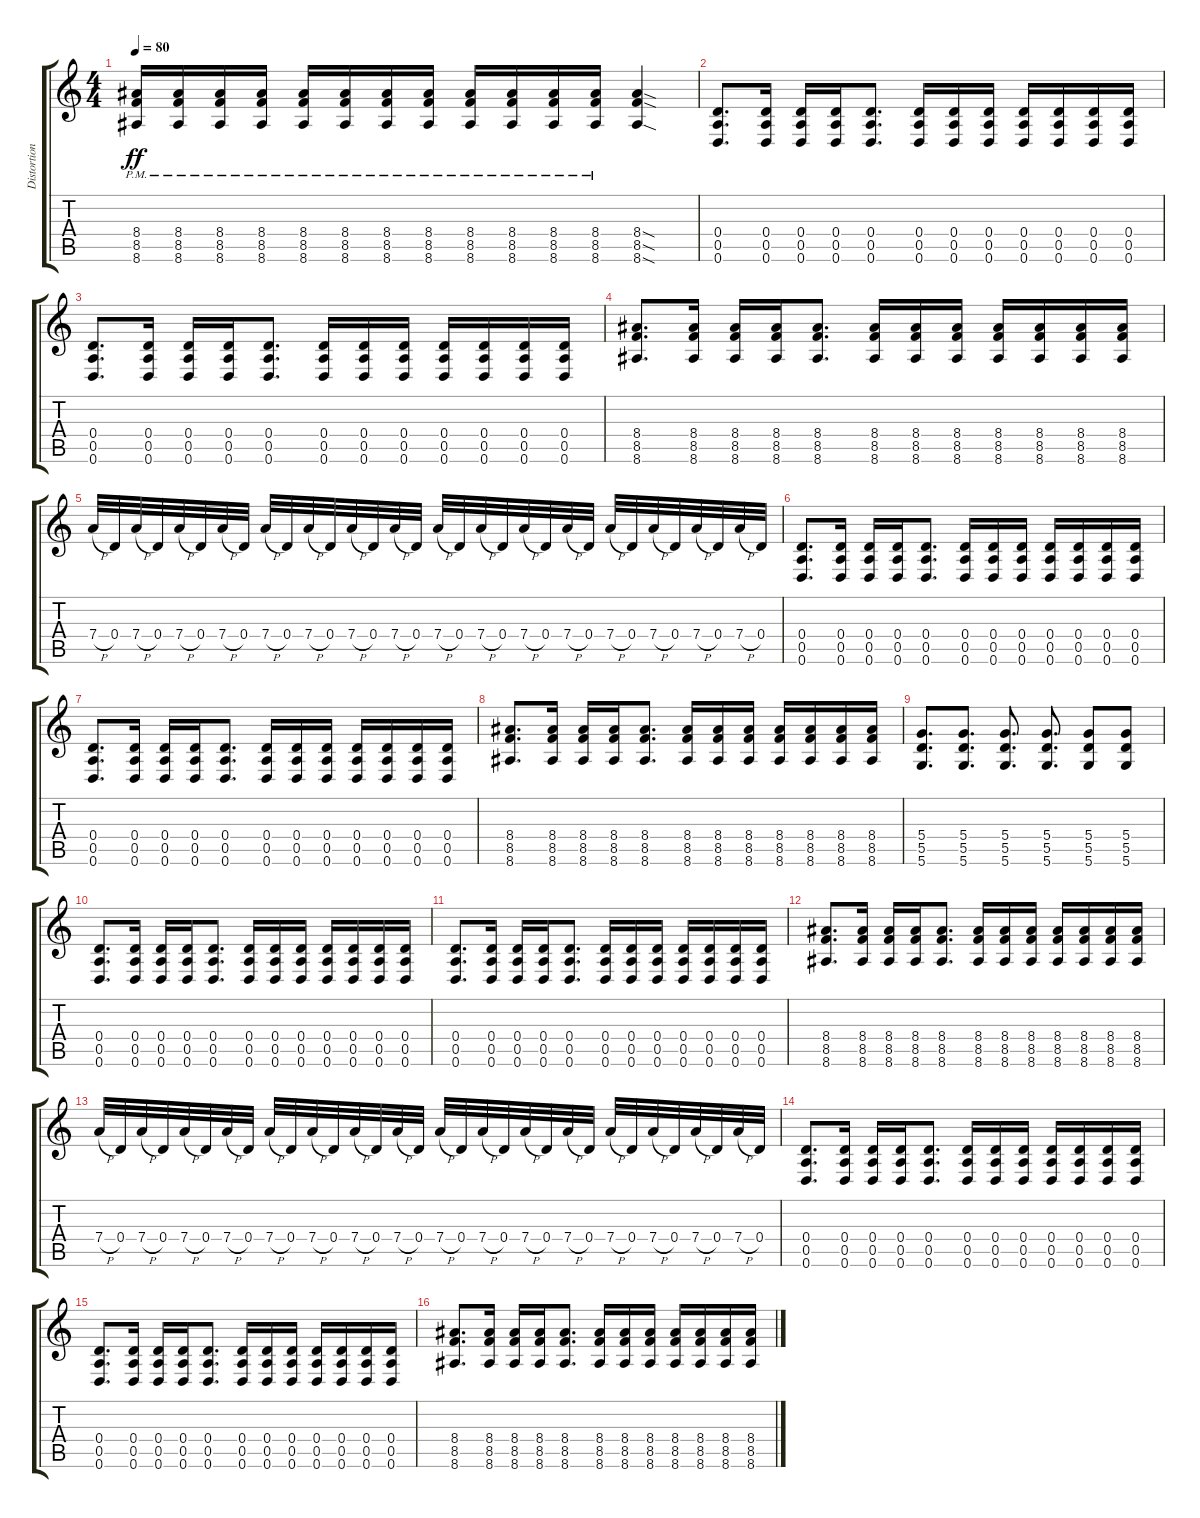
\track ("Distortion 1" "Distortion") {instrument distortionguitar}
\staff {score tabs}
\tuning (E4 B3 G3 D3 A2 D2) {hide}
\ts (4 4)
\tempo 80
\clef g2
\ks c
(8.4{pm} 8.5{pm} 8.6{pm}).16{dy ff} (8.4{pm} 8.5{pm} 8.6{pm}).16 (8.4{pm} 8.5{pm} 8.6{pm}).16 (8.4{pm} 8.5{pm} 8.6{pm}).16 (8.4{pm} 8.5{pm} 8.6{pm}).16 (8.4{pm} 8.5{pm} 8.6{pm}).16 (8.4{pm} 8.5{pm} 8.6{pm}).16 (8.4{pm} 8.5{pm} 8.6{pm}).16 (8.4{pm} 8.5{pm} 8.6{pm}).16 (8.4{pm} 8.5{pm} 8.6{pm}).16 (8.4{pm} 8.5{pm} 8.6{pm}).16 (8.4{pm} 8.5{pm} 8.6{pm}).16 (8.4{sod} 8.5{sod} 8.6{sod}).4 |
(0.4 0.5 0.6).8{d} (0.4 0.5 0.6).16 (0.4 0.5 0.6).16 (0.4 0.5 0.6).16 (0.4 0.5 0.6).8{d} (0.4 0.5 0.6).16 (0.4 0.5 0.6).16 (0.4 0.5 0.6).16 (0.4 0.5 0.6).16 (0.4 0.5 0.6).16 (0.4 0.5 0.6).16 (0.4 0.5 0.6).16 |
(0.4 0.5 0.6).8{d} (0.4 0.5 0.6).16 (0.4 0.5 0.6).16 (0.4 0.5 0.6).16 (0.4 0.5 0.6).8{d} (0.4 0.5 0.6).16 (0.4 0.5 0.6).16 (0.4 0.5 0.6).16 (0.4 0.5 0.6).16 (0.4 0.5 0.6).16 (0.4 0.5 0.6).16 (0.4 0.5 0.6).16 |
(8.4 8.5 8.6).8{d} (8.4 8.5 8.6).16 (8.4 8.5 8.6).16 (8.4 8.5 8.6).16 (8.4 8.5 8.6).8{d} (8.4 8.5 8.6).16 (8.4 8.5 8.6).16 (8.4 8.5 8.6).16 (8.4 8.5 8.6).16 (8.4 8.5 8.6).16 (8.4 8.5 8.6).16 (8.4 8.5 8.6).16 |
7.4{h}.32 0.4.32 7.4{h}.32 0.4.32 7.4{h}.32 0.4.32 7.4{h}.32 0.4.32 7.4{h}.32 0.4.32 7.4{h}.32 0.4.32 7.4{h}.32 0.4.32 7.4{h}.32 0.4.32 7.4{h}.32 0.4.32 7.4{h}.32 0.4.32 7.4{h}.32 0.4.32 7.4{h}.32 0.4.32 7.4{h}.32 0.4.32 7.4{h}.32 0.4.32 7.4{h}.32 0.4.32 7.4{h}.32 0.4.32 |
(0.4 0.5 0.6).8{d} (0.4 0.5 0.6).16 (0.4 0.5 0.6).16 (0.4 0.5 0.6).16 (0.4 0.5 0.6).8{d} (0.4 0.5 0.6).16 (0.4 0.5 0.6).16 (0.4 0.5 0.6).16 (0.4 0.5 0.6).16 (0.4 0.5 0.6).16 (0.4 0.5 0.6).16 (0.4 0.5 0.6).16 |
(0.4 0.5 0.6).8{d} (0.4 0.5 0.6).16 (0.4 0.5 0.6).16 (0.4 0.5 0.6).16 (0.4 0.5 0.6).8{d} (0.4 0.5 0.6).16 (0.4 0.5 0.6).16 (0.4 0.5 0.6).16 (0.4 0.5 0.6).16 (0.4 0.5 0.6).16 (0.4 0.5 0.6).16 (0.4 0.5 0.6).16 |
(8.4 8.5 8.6).8{d} (8.4 8.5 8.6).16 (8.4 8.5 8.6).16 (8.4 8.5 8.6).16 (8.4 8.5 8.6).8{d} (8.4 8.5 8.6).16 (8.4 8.5 8.6).16 (8.4 8.5 8.6).16 (8.4 8.5 8.6).16 (8.4 8.5 8.6).16 (8.4 8.5 8.6).16 (8.4 8.5 8.6).16 |
(5.4 5.5 5.6).8{d} (5.4 5.5 5.6).8{d} (5.4 5.5 5.6).8{d} (5.4 5.5 5.6).8{d} (5.4 5.5 5.6).8 (5.4 5.5 5.6).8 |
(0.4 0.5 0.6).8{d} (0.4 0.5 0.6).16 (0.4 0.5 0.6).16 (0.4 0.5 0.6).16 (0.4 0.5 0.6).8{d} (0.4 0.5 0.6).16 (0.4 0.5 0.6).16 (0.4 0.5 0.6).16 (0.4 0.5 0.6).16 (0.4 0.5 0.6).16 (0.4 0.5 0.6).16 (0.4 0.5 0.6).16 |
(0.4 0.5 0.6).8{d} (0.4 0.5 0.6).16 (0.4 0.5 0.6).16 (0.4 0.5 0.6).16 (0.4 0.5 0.6).8{d} (0.4 0.5 0.6).16 (0.4 0.5 0.6).16 (0.4 0.5 0.6).16 (0.4 0.5 0.6).16 (0.4 0.5 0.6).16 (0.4 0.5 0.6).16 (0.4 0.5 0.6).16 |
(8.4 8.5 8.6).8{d} (8.4 8.5 8.6).16 (8.4 8.5 8.6).16 (8.4 8.5 8.6).16 (8.4 8.5 8.6).8{d} (8.4 8.5 8.6).16 (8.4 8.5 8.6).16 (8.4 8.5 8.6).16 (8.4 8.5 8.6).16 (8.4 8.5 8.6).16 (8.4 8.5 8.6).16 (8.4 8.5 8.6).16 |
7.4{h}.32 0.4.32 7.4{h}.32 0.4.32 7.4{h}.32 0.4.32 7.4{h}.32 0.4.32 7.4{h}.32 0.4.32 7.4{h}.32 0.4.32 7.4{h}.32 0.4.32 7.4{h}.32 0.4.32 7.4{h}.32 0.4.32 7.4{h}.32 0.4.32 7.4{h}.32 0.4.32 7.4{h}.32 0.4.32 7.4{h}.32 0.4.32 7.4{h}.32 0.4.32 7.4{h}.32 0.4.32 7.4{h}.32 0.4.32 |
(0.4 0.5 0.6).8{d} (0.4 0.5 0.6).16 (0.4 0.5 0.6).16 (0.4 0.5 0.6).16 (0.4 0.5 0.6).8{d} (0.4 0.5 0.6).16 (0.4 0.5 0.6).16 (0.4 0.5 0.6).16 (0.4 0.5 0.6).16 (0.4 0.5 0.6).16 (0.4 0.5 0.6).16 (0.4 0.5 0.6).16 |
(0.4 0.5 0.6).8{d} (0.4 0.5 0.6).16 (0.4 0.5 0.6).16 (0.4 0.5 0.6).16 (0.4 0.5 0.6).8{d} (0.4 0.5 0.6).16 (0.4 0.5 0.6).16 (0.4 0.5 0.6).16 (0.4 0.5 0.6).16 (0.4 0.5 0.6).16 (0.4 0.5 0.6).16 (0.4 0.5 0.6).16 |
(8.4 8.5 8.6).8{d} (8.4 8.5 8.6).16 (8.4 8.5 8.6).16 (8.4 8.5 8.6).16 (8.4 8.5 8.6).8{d} (8.4 8.5 8.6).16 (8.4 8.5 8.6).16 (8.4 8.5 8.6).16 (8.4 8.5 8.6).16 (8.4 8.5 8.6).16 (8.4 8.5 8.6).16 (8.4 8.5 8.6).16
